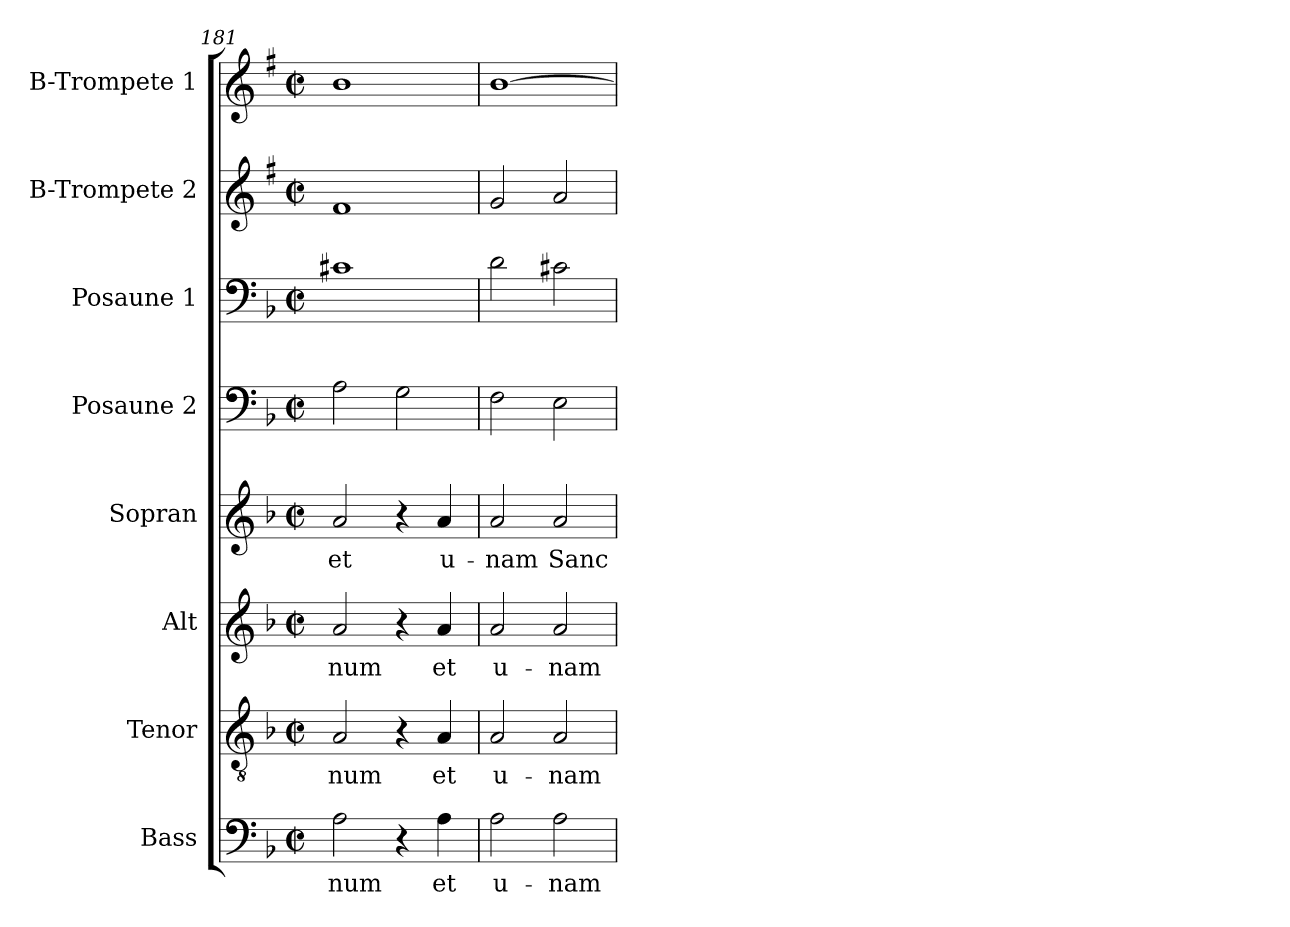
**kern	**text	**kern	**text	**kern	**text	**kern	**text	**kern	**kern	**kern	**kern
*part8	*part8	*part7	*part7	*part6	*part6	*part5	*part5	*part4	*part3	*part2	*part1
*staff8	*staff8	*staff7	*staff7	*staff6	*staff6	*staff5	*staff5	*staff4	*staff3	*staff2	*staff1
*I"Bass	*	*I"Tenor	*	*I"Alt	*	*I"Sopran	*	*I"Posaune 2	*I"Posaune 1	*I"B-Trompete 2	*I"B-Trompete 1
*I'B.	*	*I'T.	*	*I'A.	*	*I'S.	*	*I'Pos. 2	*I'Pos. 1	*I'B Trp. 2	*I'B Trp. 1
*clefF4	*	*clefGv2	*	*clefG2	*	*clefG2	*	*clefF4	*clefF4	*clefG2	*clefG2
*	*	*	*	*	*	*	*	*	*	*ITrd1c2	*ITrd1c2
*k[b-]	*	*k[b-]	*	*k[b-]	*	*k[b-]	*	*k[b-]	*k[b-]	*k[b-]	*k[b-]
*F:	*	*F:	*	*F:	*	*F:	*	*F:	*F:	*F:	*F:
*M2/2	*	*M2/2	*	*M2/2	*	*M2/2	*	*M2/2	*M2/2	*M2/2	*M2/2
*met(c|)	*	*met(c|)	*	*met(c|)	*	*met(c|)	*	*met(c|)	*met(c|)	*met(c|)	*met(c|)
=181	=181	=181	=181	=181	=181	=181	=181	=181	=181	=181	=181
!	!LO:LY:b	!	!LO:LY:b	!	!LO:LY:b	!	!LO:LY:b	!	!	!	!
2A\	-num	2A/	-num	2a/	-num	2a/	et	2A\	1c#X	1e	1a
4r	.	4r	.	4r	.	4r	.	2G\	.	.	.
!	!LO:LY:b	!	!LO:LY:b	!	!LO:LY:b	!	!LO:LY:b	!	!	!	!
4A\	et	4A/	et	4a/	et	4a/	u-	.	.	.	.
=182	=182	=182	=182	=182	=182	=182	=182	=182	=182	=182	=182
!	!LO:LY:b	!	!LO:LY:b	!	!LO:LY:b	!	!LO:LY:b	!	!	!	!
2A\	u-	2A/	u-	2a/	u-	2a/	-nam	2F\	2d\	2f/	[1a
!	!LO:LY:b	!	!LO:LY:b	!	!LO:LY:b	!	!LO:LY:b	!	!	!	!
2A\	-nam	2A/	-nam	2a/	-nam	2a/	Sanc-	2E\	2c#X\	2g/	.
=	=	=	=	=	=	=	=	=	=	=	=
*-	*-	*-	*-	*-	*-	*-	*-	*-	*-	*-	*-
